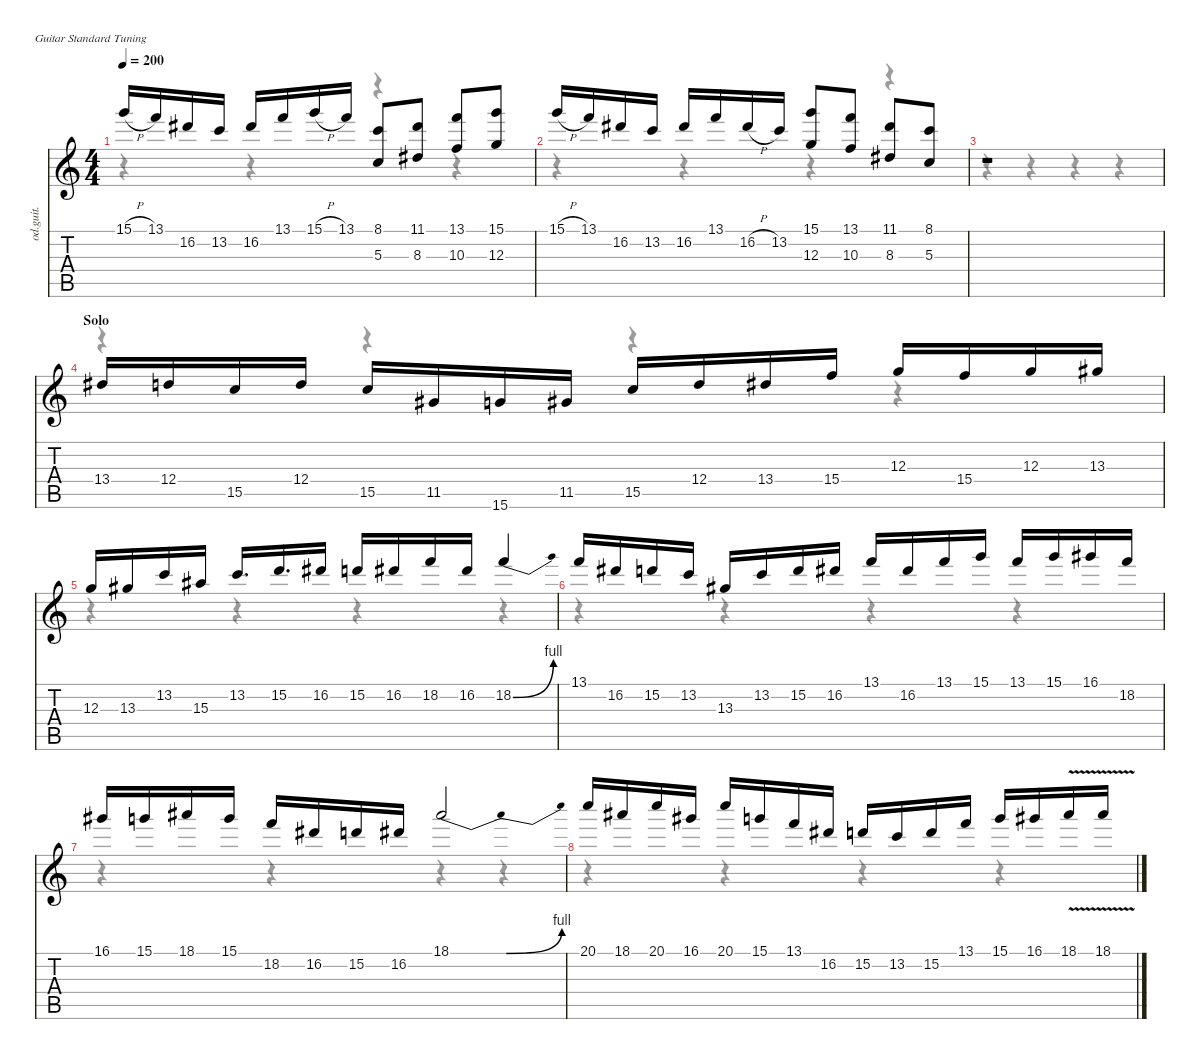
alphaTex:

\hideDynamics
\bracketExtendMode nobrackets
\otherSystemsTrackNameOrientation horizontal
\track ("Lead 1" "od.guit.") {instrument overdrivenguitar}
\staff {score tabs}
\tuning (E4 B3 G3 D3 A2 E2)
\voice
\ts (4 4)
\scale
0.982788
\tempo 200
\accidentals auto
\clef g2
\ottava regular
\simile none
\ks c
15.1{h}.16{dy f beam Up} 13.1.16{beam Up} 16.2{acc #}.16{beam Up} 13.2.16{beam Up} 16.2{acc #}.16{beam Up} 13.1.16{beam Up} 15.1{h}.16{beam Up} 13.1.16{beam Up} (8.1 5.3).8{beam Up} (11.1{acc #} 8.3{acc #}).8{beam Up} (13.1 10.3).8{beam Up} (15.1 12.3).8{beam Up} |
\scale
0.982788 15.1{h}.16{beam Up} 13.1.16{beam Up} 16.2{acc #}.16{beam Up} 13.2.16{beam Up} 16.2{acc #}.16{beam Up} 13.1.16{beam Up} 16.2{h acc #}.16{beam Up} 13.2.16{beam Up} (15.1 12.3).8{beam Up} (13.1 10.3).8{beam Up} (11.1{acc #} 8.3{acc #}).8{beam Up} (8.1 5.3).8{beam Up} |
\scale
1.09391 r.1{beam Up} |
\section ("" "Solo")
\scale
0.978277 13.4{acc #}.16{beam Up} 12.4.16{beam Up} 15.5.16{beam Up} 12.4.16{beam Up} 15.5.16{beam Up} 11.5{acc #}.16{beam Up} 15.6.16{beam Up} 11.5{acc #}.16{beam Up} 15.5.16{beam Up} 12.4.16{beam Up} 13.4{acc #}.16{beam Up} 15.4.16{beam Up} 12.3.16{beam Up} 15.4.16{beam Up} 12.3.16{beam Up} 13.3{acc #}.16{beam Up} |
\scale
0.992988 12.3.16{beam Up} 13.3{acc #}.16{beam Up} 13.2.16{beam Up} 15.3{acc #}.16{beam Up} 13.2.16{d beam Up} 15.2.16{d beam Up} 16.2{acc #}.16{beam Up} 15.2.16{beam Up} 16.2{acc #}.16{beam Up} 18.2.16{beam Up} 16.2{acc #}.16{beam Up} 18.2{be (bend 0 0 15 4)}.4{beam Up} |
\scale
0.978277 13.1.16{beam Up} 16.2{acc #}.16{beam Up} 15.2.16{beam Up} 13.2.16{beam Up} 13.3{acc #}.16{beam Up} 13.2.16{beam Up} 15.2.16{beam Up} 16.2{acc #}.16{beam Up} 13.1.16{beam Up} 16.2{acc #}.16{beam Up} 13.1.16{beam Up} 15.1.16{beam Up} 13.1.16{beam Up} 15.1.16{beam Up} 16.1{acc #}.16{beam Up} 18.2.16{beam Up} |
\scale
0.978277 16.1{acc #}.16{beam Up} 15.1.16{beam Up} 18.1{acc #}.16{beam Up} 15.1.16{beam Up} 18.2.16{beam Up} 16.2{acc #}.16{beam Up} 15.2.16{beam Up} 16.2{acc #}.16{beam Up} 18.1{be (bendrelease 0 0 15 4 50.0000016 4 9.999999599999999 0) acc #}.2{beam Up} |
\scale
0.978277 20.1.16{beam Up} 18.1{acc #}.16{beam Up} 20.1.16{beam Up} 16.1{acc #}.16{beam Up} 20.1.16{beam Up} 15.1.16{beam Up} 13.1.16{beam Up} 16.2{acc #}.16{beam Up} 15.2.16{beam Up} 13.2.16{beam Up} 15.2.16{beam Up} 13.1.16{beam Up} 15.1.16{beam Up} 16.1{acc #}.16{beam Up} 18.1{v acc #}.16{beam Up} 18.1{v acc #}.16{beam Up}
\voice
\clef g2
\ottava regular
\simile none
\ks c
r.4{dy mf beam Down} r.4{beam Down} r.4{beam Down} r.4{beam Down} |
r.4{beam Down} r.4{beam Down} r.4{beam Down} r.4{beam Down} |
r.4{beam Down} r.4{beam Down} r.4{beam Down} r.4{beam Down} |
r.4{beam Down} r.4{beam Down} r.4{beam Down} r.4{beam Down} |
r.4{beam Down} r.4{beam Down} r.4{beam Down} r.4{beam Down} |
r.4{beam Down} r.4{beam Down} r.4{beam Down} r.4{beam Down} |
r.4{beam Down} r.4{beam Down} r.4{beam Down} r.4{beam Down} |
r.4{beam Down} r.4{beam Down} r.4{beam Down} r.4{beam Down}
